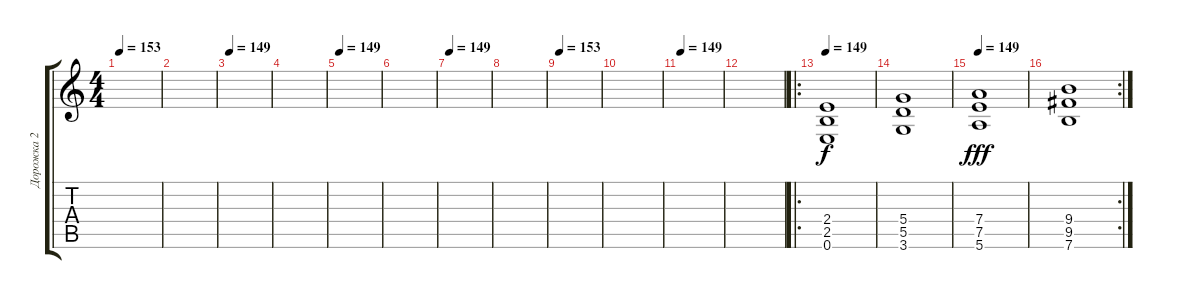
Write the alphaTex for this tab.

\track ("Дорожка 2" "Дорожка 2") {instrument distortionguitar}
\staff {score tabs}
\tuning (E4 B3 G3 D3 A2 E2) {hide}
\ts (4 4)
\tempo 153
\clef g2
\ks c
|
|
\tempo 149
|
|
\tempo 149
|
|
\tempo 149
|
|
\tempo 153
|
|
\tempo 149
|
|
\ro
\tempo 149
(2.4 2.5 0.6).1{dy f} |
(5.4 5.5 3.6).1 |
\tempo 149
(7.4 7.5 5.6).1{dy fff} |
\rc 2
(9.4 9.5 7.6).1
